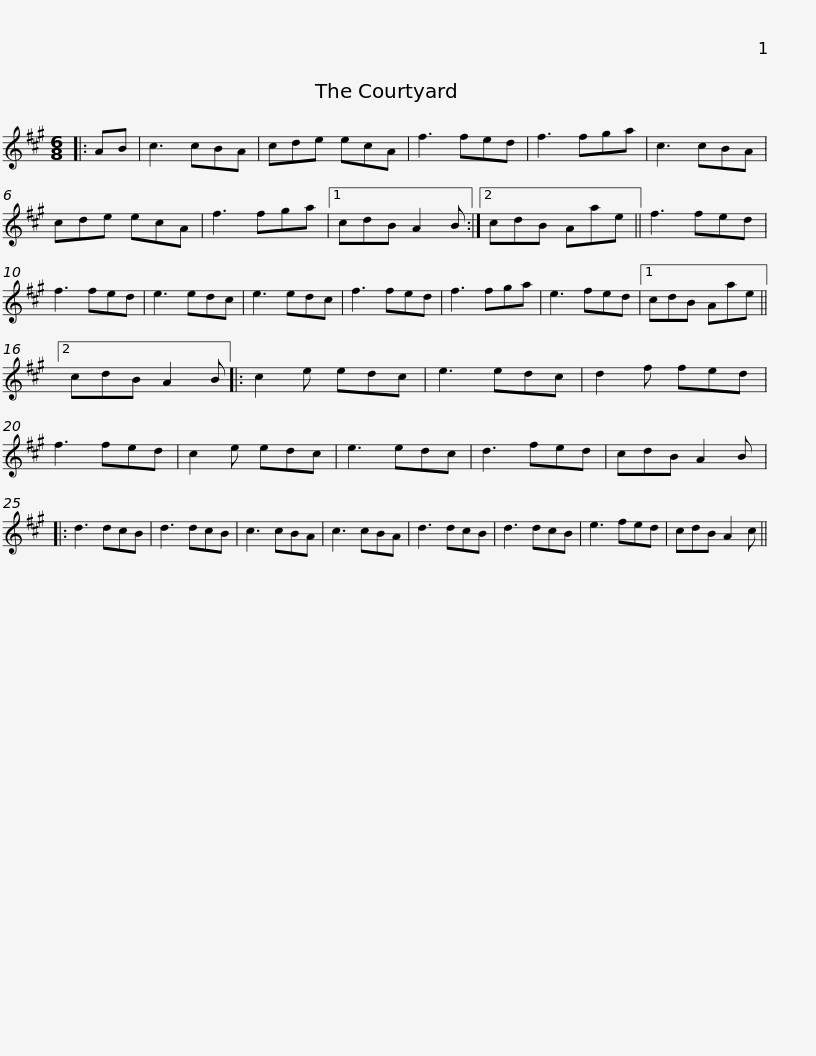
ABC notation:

X:1
L:1/8
M:6/8
I:linebreak $
K:A
V:1 treble
V:1
|: AB | c3 cBA | cde ecA | f3 fed | f3 fga | %5
 c3 cBA | cde ecA | f3 fga |1$ cdB A2 B :|2 cdB Aae || %10
 f3 fed | f3 fed | e3 edc | e3 edc | f3 fed | %15
 f3 fga | e3 fed |1$ cdB Aae ||2 cdB A2 B |: c2 e edc | %20
 e3 edc | d2 f fed | f3 fed | c2 e edc | e3 edc |$ %25
 d3 fed | cdB A2 B |: d3 dcB | d3 dcB | c3 cBA | %30
 c3 cBA | d3 dcB | d3 dcB | e3 fed |$ cdB A2 c || %35
